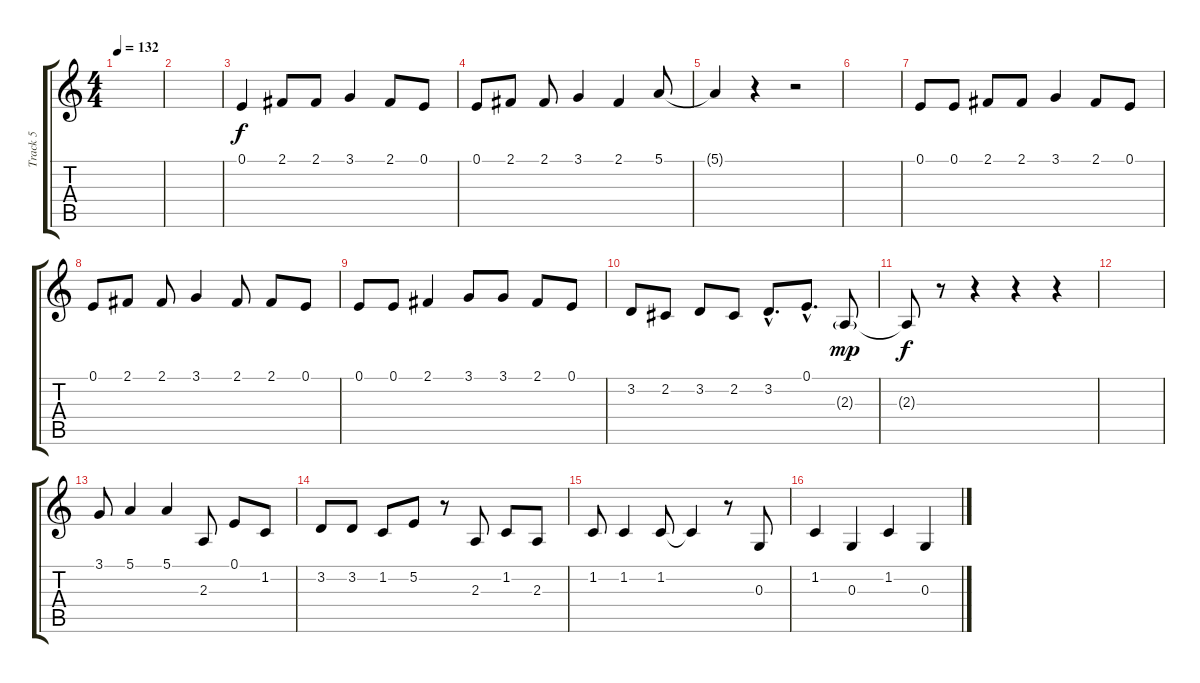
\track ("Track 5" "Track 5") {instrument shanai}
\staff {score tabs}
\tuning (E4 B3 G3 D3 A2 E2) {hide}
\ts (4 4)
\tempo 132
\clef g2
\ks c
|
|
0.1.4 2.1.8 2.1.8 3.1.4 2.1.8 0.1.8 |
0.1.8 2.1.8 2.1.8 3.1.4 2.1.4 5.1.8 |
5.1{t}.4 r.4 r.2 |
|
0.1.8 0.1.8 2.1.8 2.1.8 3.1.4 2.1.8 0.1.8 |
0.1.8 2.1.8 2.1.8 3.1.4 2.1.8 2.1.8 0.1.8 |
0.1.8 0.1.8 2.1.4 3.1.8 3.1.8 2.1.8 0.1.8 |
3.2.8 2.2.8 3.2.8 2.2.8 3.2{hac}.8{d} 0.1{hac}.8{d} 2.3{g}.8{dy mp} |
2.3{t}.8{dy f} r.8 r.4 r.4 r.4 |
|
3.1.8 5.1.4 5.1.4 2.3.8 0.1.8 1.2.8 |
3.2.8 3.2.8 1.2.8 5.2.8 r.8 2.3.8 1.2.8 2.3.8 |
1.2.8 1.2.4 1.2.8 1.2{t}.4 r.8 0.3.8 |
1.2.4 0.3.4 1.2.4 0.3.4
